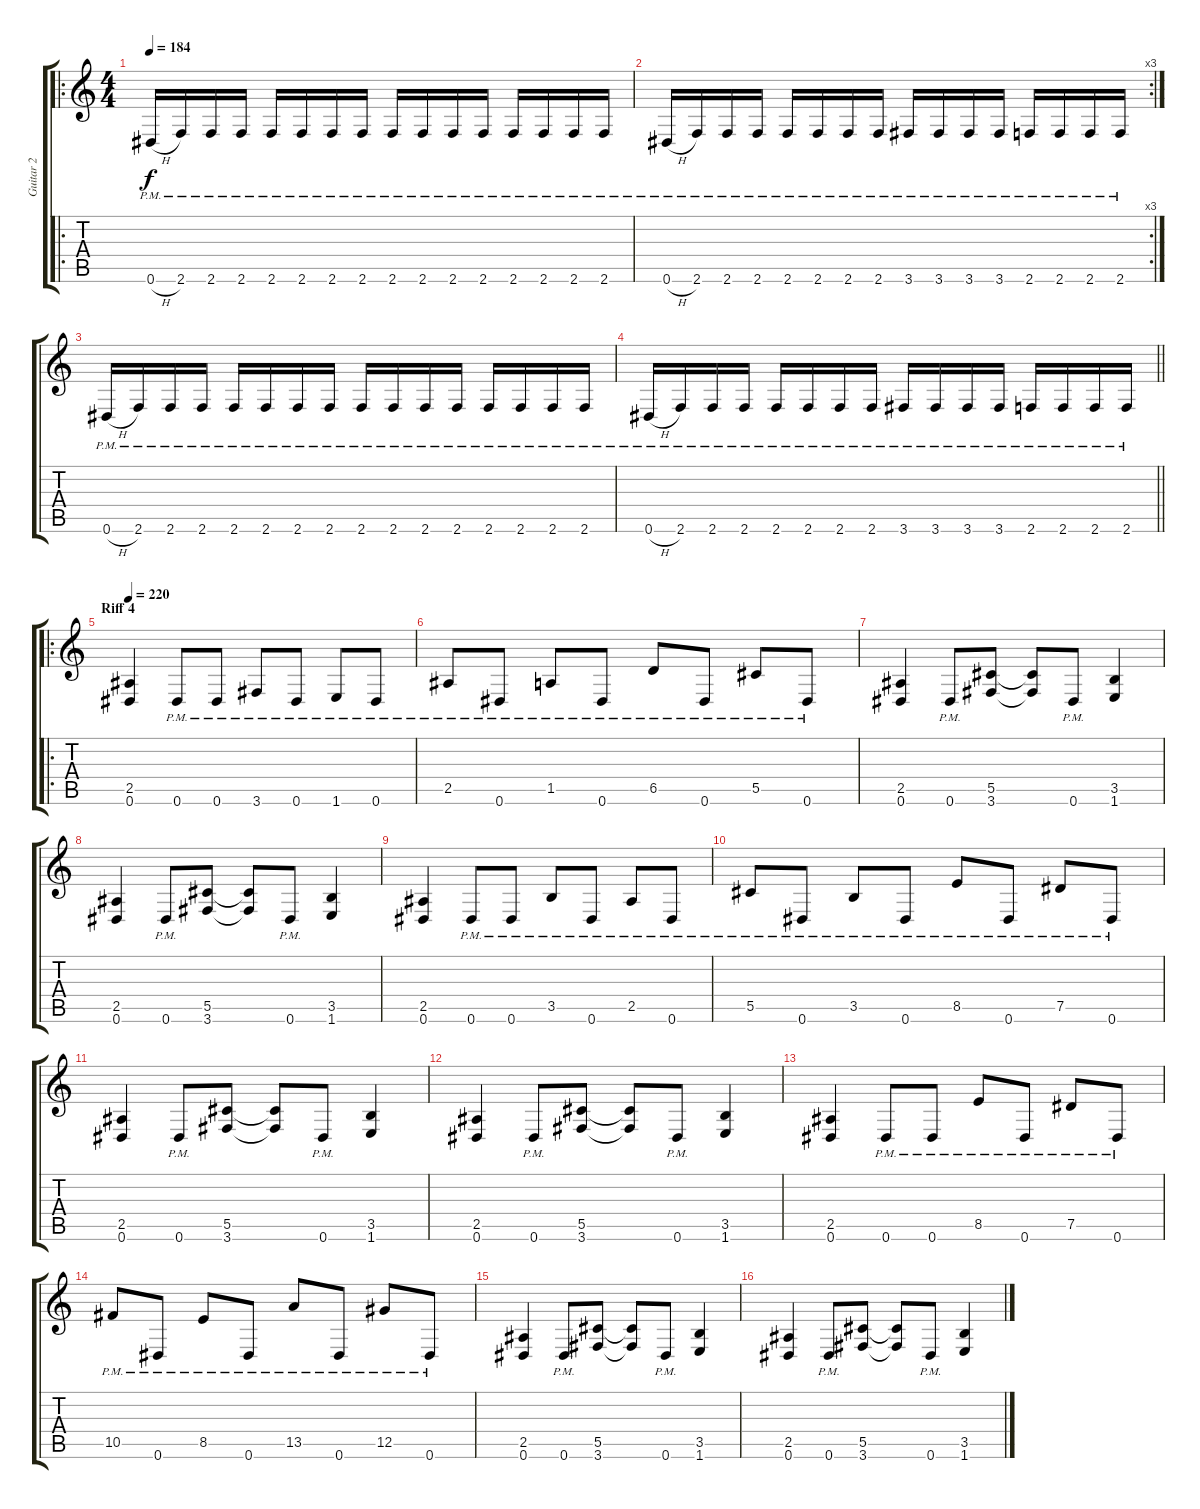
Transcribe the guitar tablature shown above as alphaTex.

\track ("Guitar 2" "Guitar 2") {instrument distortionguitar}
\staff {score tabs}
\tuning (Eb4 Bb3 Gb3 Db3 Ab2 Eb2) {hide}
\ro
\ts (4 4)
\tempo 184
\clef g2
\ks c
0.6{h pm}.16{dy f} 2.6{pm}.16 2.6{pm}.16 2.6{pm}.16 2.6{pm}.16 2.6{pm}.16 2.6{pm}.16 2.6{pm}.16 2.6{pm}.16 2.6{pm}.16 2.6{pm}.16 2.6{pm}.16 2.6{pm}.16 2.6{pm}.16 2.6{pm}.16 2.6{pm}.16 |
\rc 3
0.6{h pm}.16 2.6{pm}.16 2.6{pm}.16 2.6{pm}.16 2.6{pm}.16 2.6{pm}.16 2.6{pm}.16 2.6{pm}.16 3.6{pm}.16 3.6{pm}.16 3.6{pm}.16 3.6{pm}.16 2.6{pm}.16 2.6{pm}.16 2.6{pm}.16 2.6{pm}.16 |
0.6{h pm}.16 2.6{pm}.16 2.6{pm}.16 2.6{pm}.16 2.6{pm}.16 2.6{pm}.16 2.6{pm}.16 2.6{pm}.16 2.6{pm}.16 2.6{pm}.16 2.6{pm}.16 2.6{pm}.16 2.6{pm}.16 2.6{pm}.16 2.6{pm}.16 2.6{pm}.16 |
\barLineRight lightlight
0.6{h pm}.16 2.6{pm}.16 2.6{pm}.16 2.6{pm}.16 2.6{pm}.16 2.6{pm}.16 2.6{pm}.16 2.6{pm}.16 3.6{pm}.16 3.6{pm}.16 3.6{pm}.16 3.6{pm}.16 2.6{pm}.16 2.6{pm}.16 2.6{pm}.16 2.6{pm}.16 |
\ro
\section ("" "Riff 4")
\tempo 220
(2.5 0.6).4 0.6{pm}.8 0.6{pm}.8 3.6{pm}.8 0.6{pm}.8 1.6{pm}.8 0.6{pm}.8 |
2.5{pm}.8 0.6{pm}.8 1.5{pm}.8 0.6{pm}.8 6.5{pm}.8 0.6{pm}.8 5.5{pm}.8 0.6{pm}.8 |
(2.5 0.6).4 0.6{pm}.8 (5.5 3.6).8 (5.5{t} 3.6{t}).8 0.6{pm}.8 (3.5 1.6).4 |
(2.5 0.6).4 0.6{pm}.8 (5.5 3.6).8 (5.5{t} 3.6{t}).8 0.6{pm}.8 (3.5 1.6).4 |
(2.5 0.6).4 0.6{pm}.8 0.6{pm}.8 3.5{pm}.8 0.6{pm}.8 2.5{pm}.8 0.6{pm}.8 |
5.5{pm}.8 0.6{pm}.8 3.5{pm}.8 0.6{pm}.8 8.5{pm}.8 0.6{pm}.8 7.5{pm}.8 0.6{pm}.8 |
(2.5 0.6).4 0.6{pm}.8 (5.5 3.6).8 (5.5{t} 3.6{t}).8 0.6{pm}.8 (3.5 1.6).4 |
(2.5 0.6).4 0.6{pm}.8 (5.5 3.6).8 (5.5{t} 3.6{t}).8 0.6{pm}.8 (3.5 1.6).4 |
(2.5 0.6).4 0.6{pm}.8 0.6{pm}.8 8.5{pm}.8 0.6{pm}.8 7.5{pm}.8 0.6{pm}.8 |
10.5{pm}.8 0.6{pm}.8 8.5{pm}.8 0.6{pm}.8 13.5{pm}.8 0.6{pm}.8 12.5{pm}.8 0.6{pm}.8 |
(2.5 0.6).4 0.6{pm}.8 (5.5 3.6).8 (5.5{t} 3.6{t}).8 0.6{pm}.8 (3.5 1.6).4 |
(2.5 0.6).4 0.6{pm}.8 (5.5 3.6).8 (5.5{t} 3.6{t}).8 0.6{pm}.8 (3.5 1.6).4
